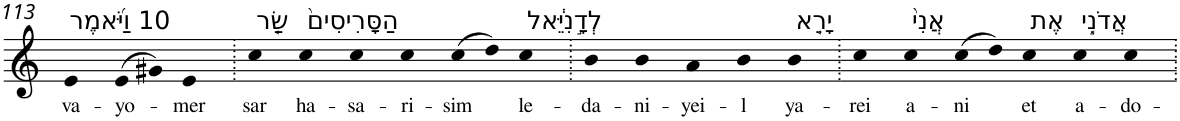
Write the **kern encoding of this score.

**kern	**text
*part1	*part1
*staff1	*staff1
*I"Piano	*
*I'Pno	*
!!LO:PB:g=z
*clefG2	*
*k[]	*
=113	=113
!LO:TX:a:t=10 וַיֹּ֜אמֶר	!
!	!LO:LY:b
4e	va-
!	!LO:LY:b
(>8e	-yo-
8g#X)	.
!	!LO:LY:b
4e	-mer
=114.	=114.
!LO:TX:a:t=שַׂ֤ר	!
!	!LO:LY:b
4cc	sar
!LO:TX:a:t=הַסָּרִיסִים֙	!
!	!LO:LY:b
4cc	ha-
!	!LO:LY:b
4cc	-sa-
!	!LO:LY:b
4cc	-ri-
!	!LO:LY:b
(>8cc	-sim
8dd)	.
!LO:TX:a:t=לְדָ֣נִיֵּ֔אל	!
!	!LO:LY:b
4cc	le-
=115.	=115.
!	!LO:LY:b
4b	-da-
!	!LO:LY:b
4b	-ni-
!	!LO:LY:b
4a	-yei-
!	!LO:LY:b
4b	-l
!LO:TX:a:t=יָרֵ֤א	!
!	!LO:LY:b
4b	ya-
=116.	=116.
!	!LO:LY:b
4cc	-rei
!LO:TX:a:t=אֲנִי֙	!
!	!LO:LY:b
4cc	a-
!	!LO:LY:b
(>8cc	-ni
8dd)	.
!LO:TX:a:t=אֶת	!
!	!LO:LY:b
4cc	et
!LO:TX:a:t=אֲדֹנִ֣י	!
!	!LO:LY:b
4cc	a-
!	!LO:LY:b
4cc	-do-
=.	=.
*-	*-
